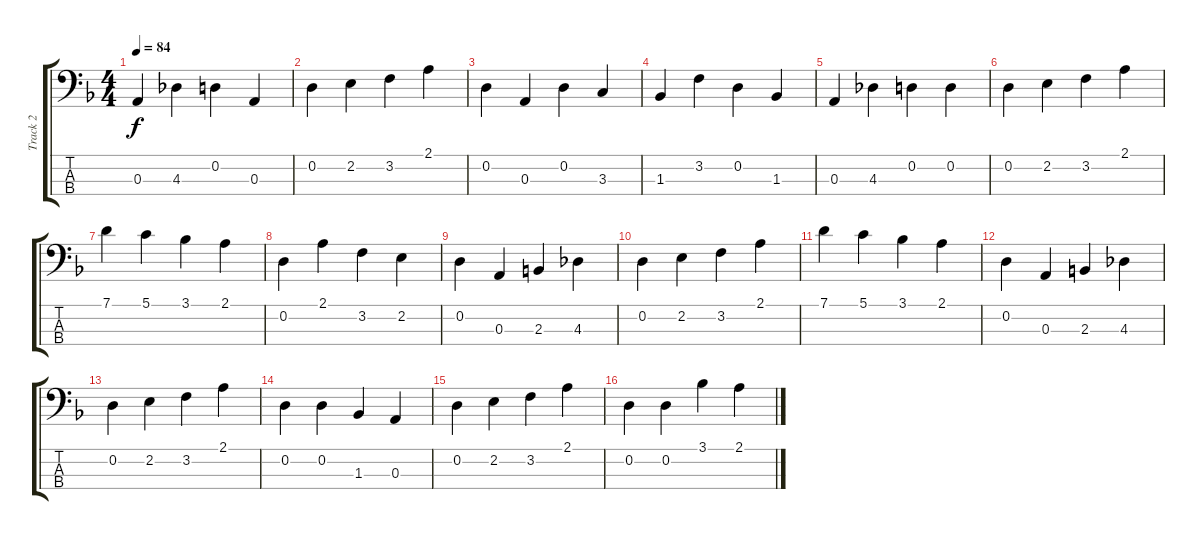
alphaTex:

\track ("Track 2" "Track 2") {instrument electricbassfinger}
\staff {score tabs}
\tuning (G2 D2 A1 E1) {hide}
\ts (4 4)
\tempo 84
\clef f4
\ks f
0.3.4{dy f} 4.3.4 0.2.4 0.3.4 |
0.2.4 2.2.4 3.2.4 2.1.4 |
0.2.4 0.3.4 0.2.4 3.3.4 |
1.3.4 3.2.4 0.2.4 1.3.4 |
0.3.4 4.3.4 0.2.4 0.2.4 |
0.2.4 2.2.4 3.2.4 2.1.4 |
7.1.4 5.1.4 3.1.4 2.1.4 |
0.2.4 2.1.4 3.2.4 2.2.4 |
0.2.4 0.3.4 2.3.4 4.3.4 |
0.2.4 2.2.4 3.2.4 2.1.4 |
7.1.4 5.1.4 3.1.4 2.1.4 |
0.2.4 0.3.4 2.3.4 4.3.4 |
0.2.4 2.2.4 3.2.4 2.1.4 |
0.2.4 0.2.4 1.3.4 0.3.4 |
0.2.4 2.2.4 3.2.4 2.1.4 |
0.2.4 0.2.4 3.1.4 2.1.4
